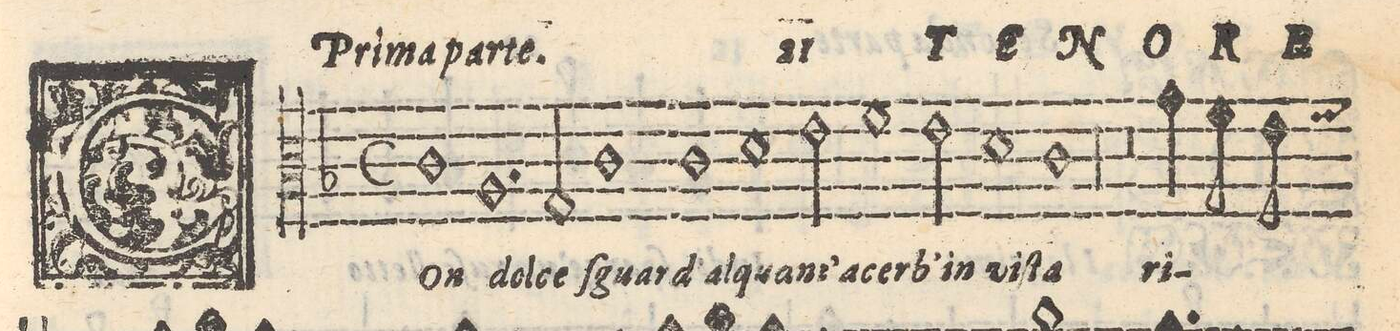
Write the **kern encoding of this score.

**kern	**text
*I"TENORE	*
*clefC3	*
*k[b-]	*
*met(C)	*
*M4/4	*
1c	COn
=2-	=2-
1.A	dol-
=3-	=3-
2G/	-ce
=4-	=4-
1c	ſguard'-
=5-	=5-
1c	-al-
=6-	=6-
1d	-quant'-
=7-	=7-
2e\	-a-
1f\	-cerb'-
=8-	=8-
2e\	-in
=9-	=9-
1d	viſ-
=10-	=10-
1c	-ta
=11-	=11-
00r	.
=12-	=12-
=13-	=13-
=14-	=14-
=15-	=15-
0r	.
=16-	=16-
=17-	=17-
4g\	ri-
8f\	.
8e\	.
*custos:f	*
*-	*-
